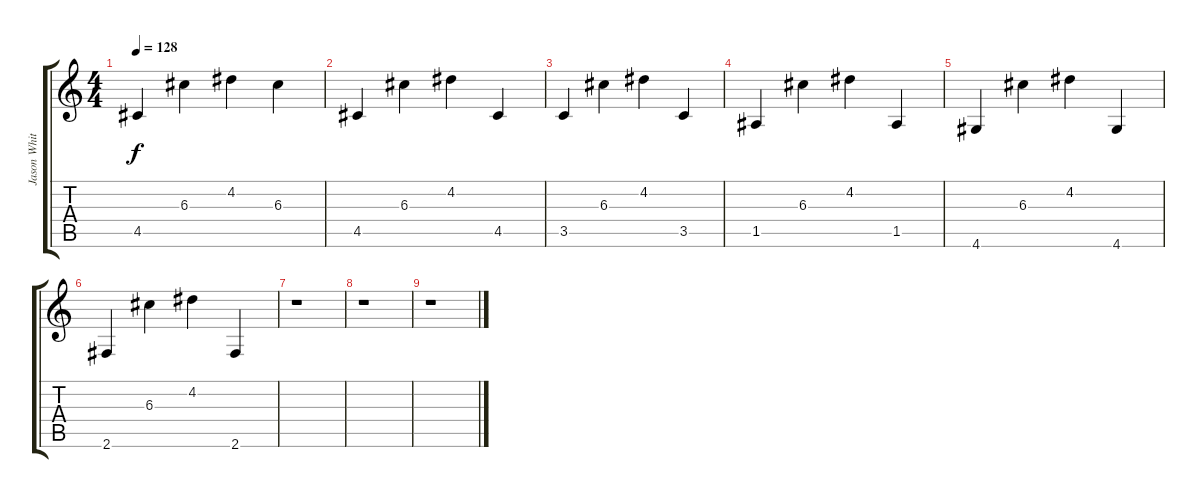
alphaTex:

\track ("Jason White" "Jason Whit") {instrument distortionguitar}
\staff {score tabs}
\tuning (E4 B3 G3 D3 A2 E2) {hide}
\ts (4 4)
\tempo 128
\clef g2
\ks c
4.5.4{dy f} 6.3.4 4.2.4 6.3.4 |
4.5.4 6.3.4 4.2.4 4.5.4 |
3.5.4 6.3.4 4.2.4 3.5.4 |
1.5.4 6.3.4 4.2.4 1.5.4 |
4.6.4 6.3.4 4.2.4 4.6.4 |
2.6.4 6.3.4 4.2.4 2.6.4 |
r.1 |
r.1 |
r.1
